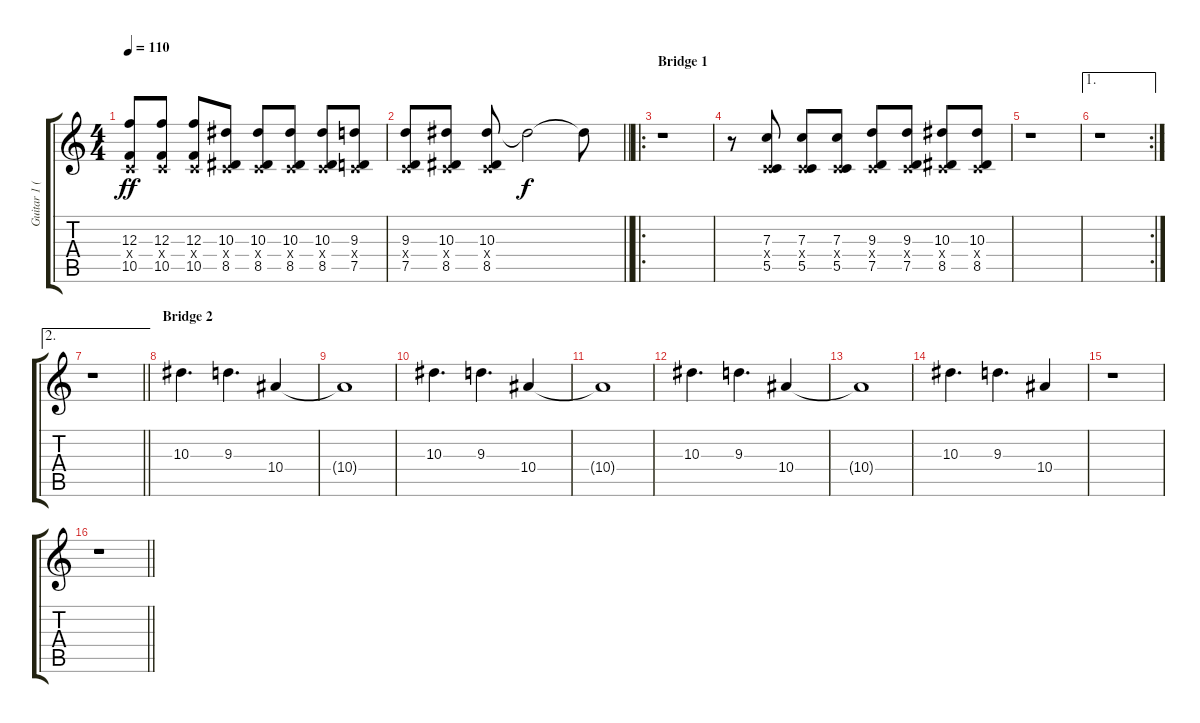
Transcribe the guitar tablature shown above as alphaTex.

\track ("Guitar 1 (Lead) - Kevin Skaff" "Guitar 1 (") {instrument overdrivenguitar}
\staff {score tabs}
\tuning (D4 A3 F3 C3 G2 C2) {hide}
\ts (4 4)
\tempo 110
\clef g2
\ks c
(12.3 0.4{x} 10.5).8{dy ff} (12.3 0.4{x} 10.5).8 (12.3 0.4{x} 10.5).8 (10.3 0.4{x} 8.5).8 (10.3 0.4{x} 8.5).8 (10.3 0.4{x} 8.5).8 (10.3 0.4{x} 8.5).8 (9.3 0.4{x} 7.5).8 |
\barLineRight lightlight
(9.3 0.4{x} 7.5).8 (10.3 0.4{x} 8.5).8 (10.3 0.4{x} 8.5).8 10.3{t}.2{dy f} 10.3{t}.8 |
\ro
\section ("" "Bridge 1")
r.1 |
r.8 (7.3 0.4{x} 5.5).8{volume 11} (7.3 0.4{x} 5.5).8 (7.3 0.4{x} 5.5).8 (9.3 0.4{x} 7.5).8 (9.3 0.4{x} 7.5).8 (10.3 0.4{x} 8.5).8 (10.3 0.4{x} 8.5).8 |
r.1 |
\ae 1
\rc 2
r.1 |
\ae 2
\barLineRight lightlight
r.1 |
\section ("" "Bridge 2")
10.3.4{d} 9.3.4{d} 10.4.4 |
10.4{t}.1 |
10.3.4{d} 9.3.4{d} 10.4.4 |
10.4{t}.1 |
10.3.4{d} 9.3.4{d} 10.4.4 |
10.4{t}.1 |
10.3.4{d} 9.3.4{d} 10.4.4 |
r.1 |
\barLineRight lightlight
r.1
